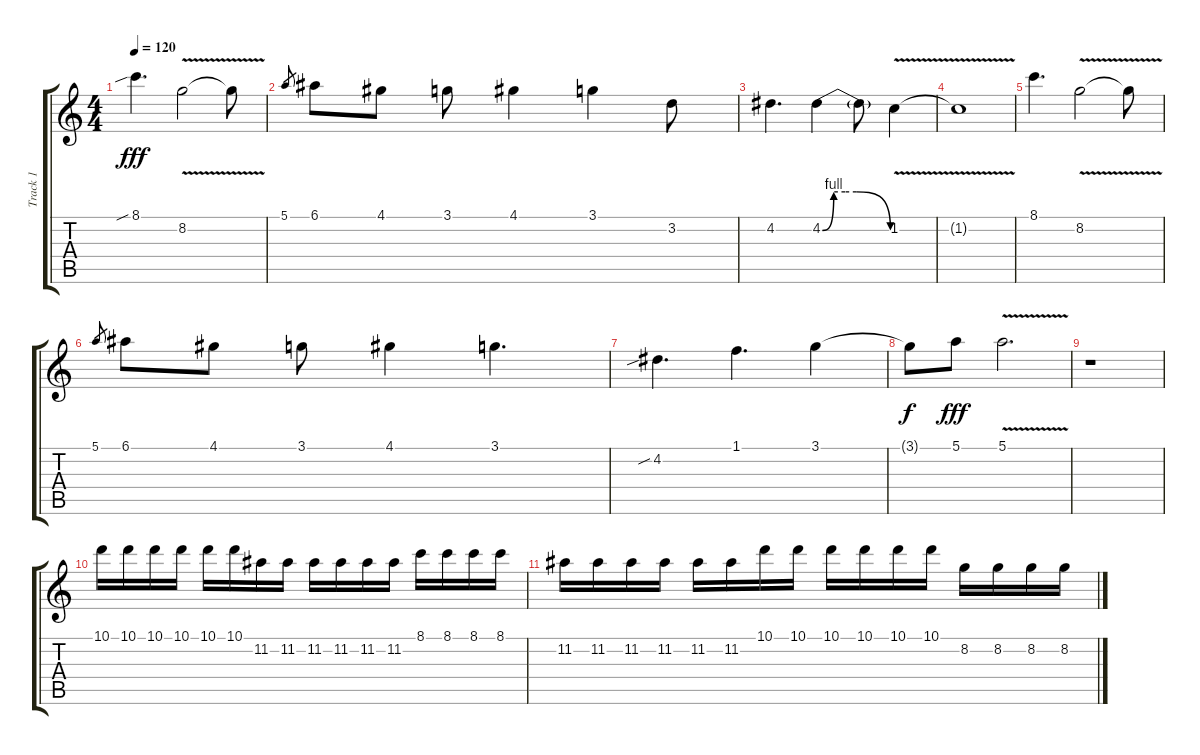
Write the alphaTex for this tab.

\track ("Track 1" "Track 1") {instrument overdrivenguitar}
\staff {score tabs}
\tuning (E4 B3 G3 D3 A2 E2) {hide}
\ts (4 4)
\tempo 120
\clef g2
\ks c
8.1{sib}.4{d dy fff volume 16} 8.2{v}.2 8.2{t}.8 |
5.1.8{gr} 6.1.8 4.1.8 3.1.8 4.1.4 3.1.4 3.2.8 |
4.2.4{d} 4.2{be (custom 0 0 10 4 20 4 30 4 60 0)}.4 4.2{t}.8 1.2{v}.4 |
1.2{t}.1 |
8.1.4{d} 8.2{v}.2 8.2{t}.8 |
5.1.8{gr} 6.1.8 4.1.8 3.1.8 4.1.4 3.1.4{d} |
4.2{sib}.4{d} 1.1.4{d} 3.1.4 |
3.1{t}.8{dy f} 5.1.8{dy fff} 5.1{v}.2{d} |
r.1 |
10.1.16 10.1.16 10.1.16 10.1.16 10.1.16 10.1.16 11.2.16 11.2.16 11.2.16 11.2.16 11.2.16 11.2.16 8.1.16 8.1.16 8.1.16 8.1.16 |
11.2.16 11.2.16 11.2.16 11.2.16 11.2.16 11.2.16 10.1.16 10.1.16 10.1.16 10.1.16 10.1.16 10.1.16 8.2.16 8.2.16 8.2.16 8.2.16
